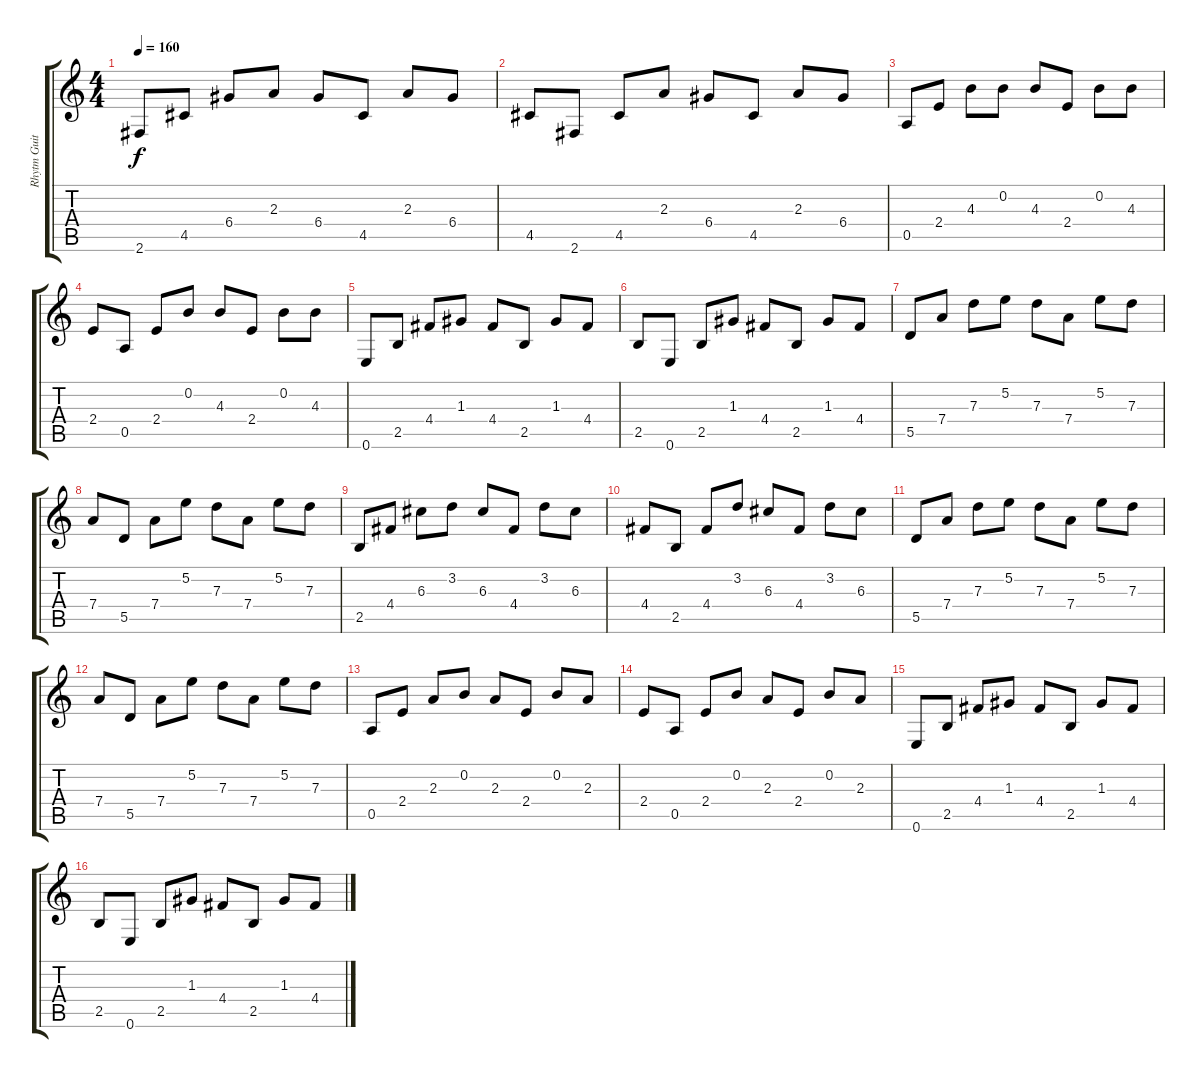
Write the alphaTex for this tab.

\track ("Rhytm Guitar" "Rhytm Guit") {instrument acousticguitarsteel}
\staff {score tabs}
\tuning (E4 B3 G3 D3 A2 E2) {hide}
\ts (4 4)
\tempo 160
\clef g2
\ks c
2.6.8{dy f} 4.5.8 6.4.8 2.3.8 6.4.8 4.5.8 2.3.8 6.4.8 |
4.5.8 2.6.8 4.5.8 2.3.8 6.4.8 4.5.8 2.3.8 6.4.8 |
0.5.8 2.4.8 4.3.8 0.2.8 4.3.8 2.4.8 0.2.8 4.3.8 |
2.4.8 0.5.8 2.4.8 0.2.8 4.3.8 2.4.8 0.2.8 4.3.8 |
0.6.8 2.5.8 4.4.8 1.3.8 4.4.8 2.5.8 1.3.8 4.4.8 |
2.5.8 0.6.8 2.5.8 1.3.8 4.4.8 2.5.8 1.3.8 4.4.8 |
5.5.8 7.4.8 7.3.8 5.2.8 7.3.8 7.4.8 5.2.8 7.3.8 |
7.4.8 5.5.8 7.4.8 5.2.8 7.3.8 7.4.8 5.2.8 7.3.8 |
2.5.8 4.4.8 6.3.8 3.2.8 6.3.8 4.4.8 3.2.8 6.3.8 |
4.4.8 2.5.8 4.4.8 3.2.8 6.3.8 4.4.8 3.2.8 6.3.8 |
5.5.8 7.4.8 7.3.8 5.2.8 7.3.8 7.4.8 5.2.8 7.3.8 |
7.4.8 5.5.8 7.4.8 5.2.8 7.3.8 7.4.8 5.2.8 7.3.8 |
0.5.8 2.4.8 2.3.8 0.2.8 2.3.8 2.4.8 0.2.8 2.3.8 |
2.4.8 0.5.8 2.4.8 0.2.8 2.3.8 2.4.8 0.2.8 2.3.8 |
0.6.8 2.5.8 4.4.8 1.3.8 4.4.8 2.5.8 1.3.8 4.4.8 |
2.5.8 0.6.8 2.5.8 1.3.8 4.4.8 2.5.8 1.3.8 4.4.8
